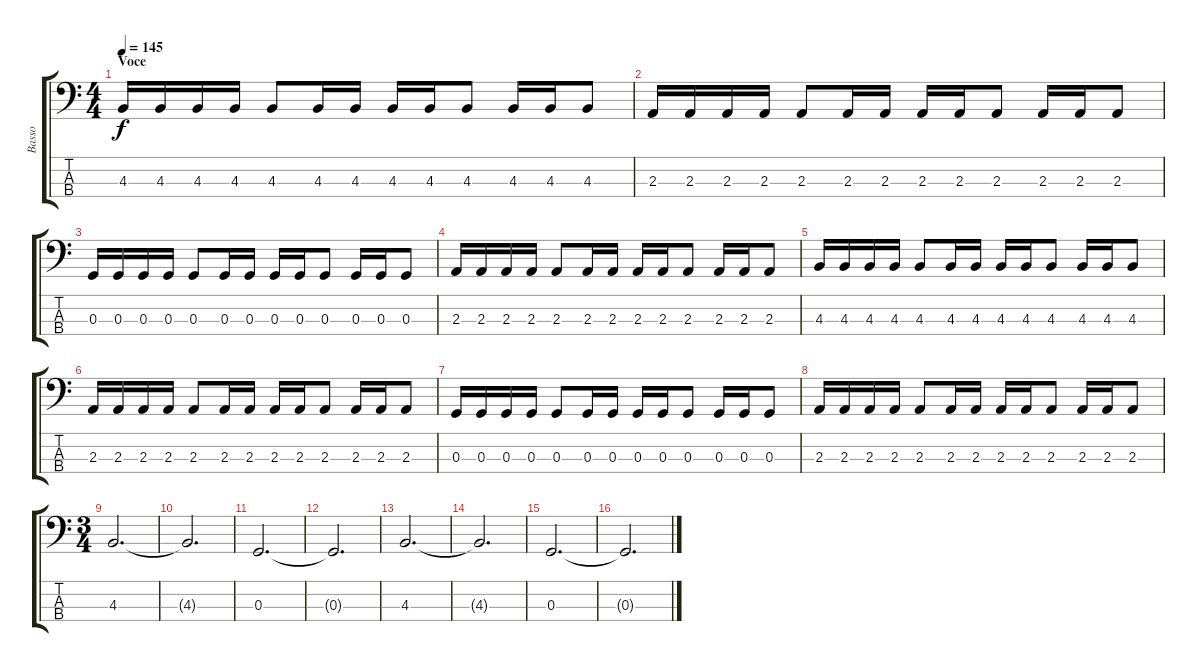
\track ("Basso" "Basso") {instrument electricbassfinger}
\staff {score tabs}
\tuning (F2 C2 G1 D1) {hide}
\ts (4 4)
\section ("" "Voce")
\tempo 145
\clef f4
\ks c
4.3.16{dy f} 4.3.16 4.3.16 4.3.16 4.3.8 4.3.16 4.3.16 4.3.16 4.3.16 4.3.8 4.3.16 4.3.16 4.3.8 |
2.3.16 2.3.16 2.3.16 2.3.16 2.3.8 2.3.16 2.3.16 2.3.16 2.3.16 2.3.8 2.3.16 2.3.16 2.3.8 |
0.3.16 0.3.16 0.3.16 0.3.16 0.3.8 0.3.16 0.3.16 0.3.16 0.3.16 0.3.8 0.3.16 0.3.16 0.3.8 |
2.3.16 2.3.16 2.3.16 2.3.16 2.3.8 2.3.16 2.3.16 2.3.16 2.3.16 2.3.8 2.3.16 2.3.16 2.3.8 |
4.3.16 4.3.16 4.3.16 4.3.16 4.3.8 4.3.16 4.3.16 4.3.16 4.3.16 4.3.8 4.3.16 4.3.16 4.3.8 |
2.3.16 2.3.16 2.3.16 2.3.16 2.3.8 2.3.16 2.3.16 2.3.16 2.3.16 2.3.8 2.3.16 2.3.16 2.3.8 |
0.3.16 0.3.16 0.3.16 0.3.16 0.3.8 0.3.16 0.3.16 0.3.16 0.3.16 0.3.8 0.3.16 0.3.16 0.3.8 |
2.3.16 2.3.16 2.3.16 2.3.16 2.3.8 2.3.16 2.3.16 2.3.16 2.3.16 2.3.8 2.3.16 2.3.16 2.3.8 |
\ts (3 4)
4.3.2{d} |
4.3{t}.2{d} |
0.3.2{d} |
0.3{t}.2{d} |
4.3.2{d} |
4.3{t}.2{d} |
0.3.2{d} |
0.3{t}.2{d}
